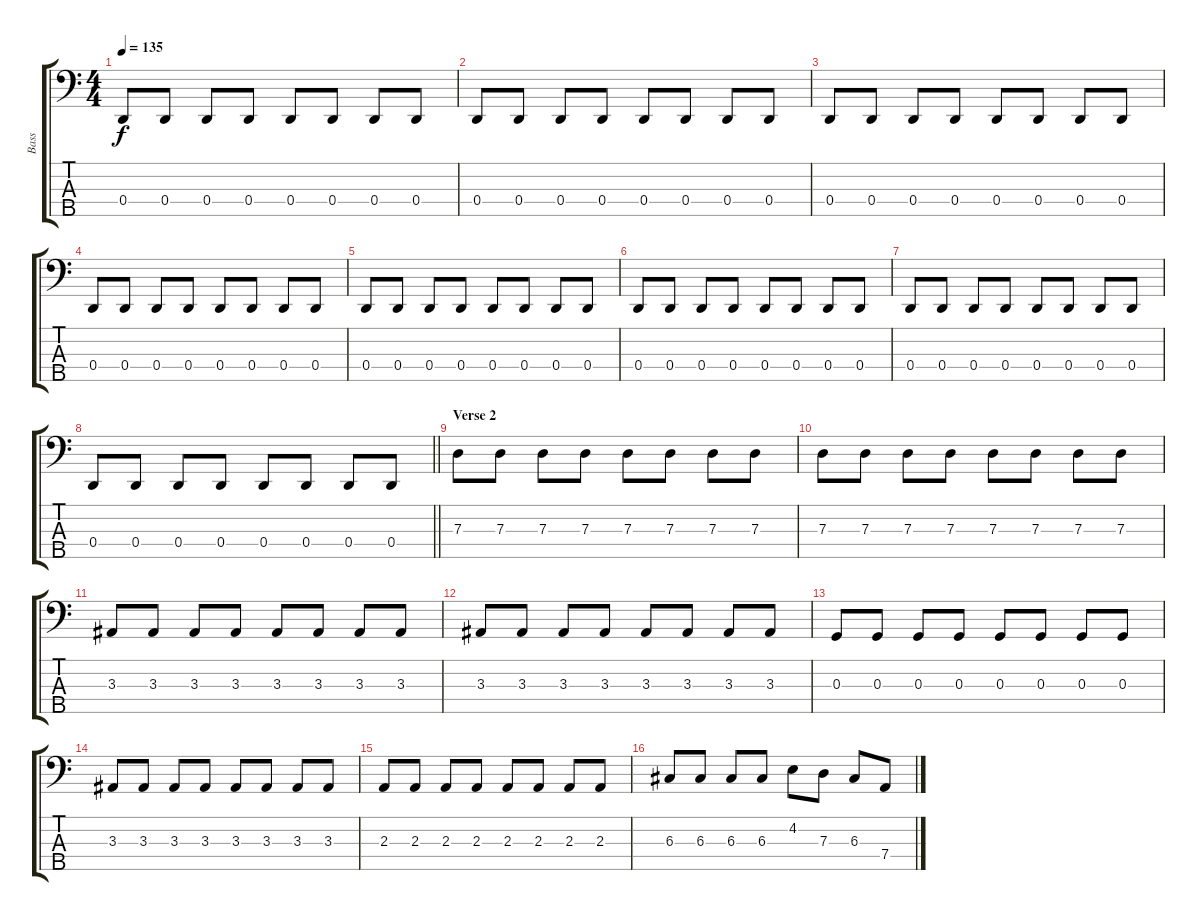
\track ("Bass" "Bass") {instrument electricbasspick}
\staff {score tabs}
\tuning (F2 C2 G1 D1 A0) {hide}
\ts (4 4)
\tempo 135
\clef f4
\ks c
0.4.8{dy f} 0.4.8 0.4.8 0.4.8 0.4.8 0.4.8 0.4.8 0.4.8 |
0.4.8 0.4.8 0.4.8 0.4.8 0.4.8 0.4.8 0.4.8 0.4.8 |
0.4.8 0.4.8 0.4.8 0.4.8 0.4.8 0.4.8 0.4.8 0.4.8 |
0.4.8 0.4.8 0.4.8 0.4.8 0.4.8 0.4.8 0.4.8 0.4.8 |
0.4.8 0.4.8 0.4.8 0.4.8 0.4.8 0.4.8 0.4.8 0.4.8 |
0.4.8 0.4.8 0.4.8 0.4.8 0.4.8 0.4.8 0.4.8 0.4.8 |
0.4.8 0.4.8 0.4.8 0.4.8 0.4.8 0.4.8 0.4.8 0.4.8 |
\barLineRight lightlight
0.4.8 0.4.8 0.4.8 0.4.8 0.4.8 0.4.8 0.4.8 0.4.8 |
\section ("" "Verse 2")
7.3.8 7.3.8 7.3.8 7.3.8 7.3.8 7.3.8 7.3.8 7.3.8 |
7.3.8 7.3.8 7.3.8 7.3.8 7.3.8 7.3.8 7.3.8 7.3.8 |
3.3.8 3.3.8 3.3.8 3.3.8 3.3.8 3.3.8 3.3.8 3.3.8 |
3.3.8 3.3.8 3.3.8 3.3.8 3.3.8 3.3.8 3.3.8 3.3.8 |
0.3.8 0.3.8 0.3.8 0.3.8 0.3.8 0.3.8 0.3.8 0.3.8 |
3.3.8 3.3.8 3.3.8 3.3.8 3.3.8 3.3.8 3.3.8 3.3.8 |
2.3.8 2.3.8 2.3.8 2.3.8 2.3.8 2.3.8 2.3.8 2.3.8 |
6.3.8 6.3.8 6.3.8 6.3.8 4.2.8 7.3.8 6.3.8 7.4.8
